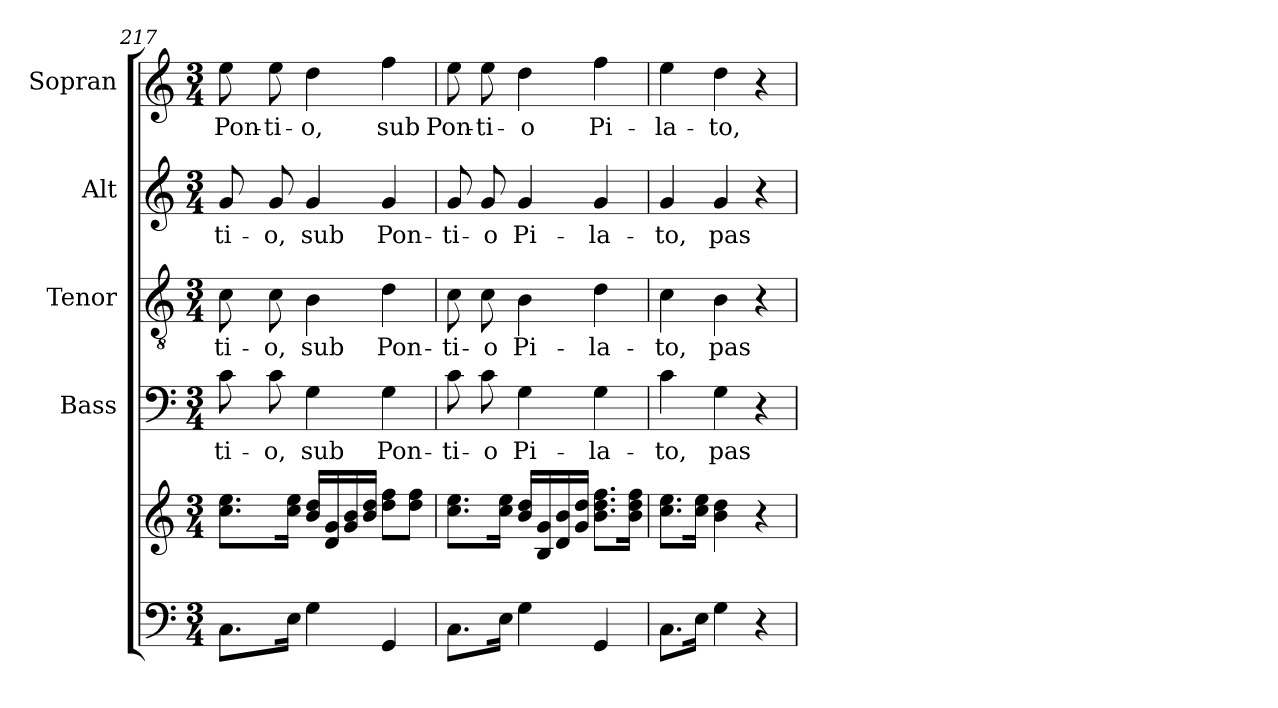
**kern	**kern	**kern	**text	**kern	**text	**kern	**text	**kern	**text
*part5	*part5	*part4	*part4	*part3	*part3	*part2	*part2	*part1	*part1
*staff6	*staff5	*staff4	*staff4	*staff3	*staff3	*staff2	*staff2	*staff1	*staff1
*	*	*I"Bass	*	*I"Tenor	*	*I"Alt	*	*I"Sopran	*
*	*	*I'B.	*	*I'T.	*	*I'A.	*	*I'S.	*
!!LO:LB:g=z
*clefF4	*clefG2	*clefF4	*	*clefGv2	*	*clefG2	*	*clefG2	*
*k[]	*k[]	*k[]	*	*k[]	*	*k[]	*	*k[]	*
*C:	*C:	*C:	*	*C:	*	*C:	*	*C:	*
*M3/4	*M3/4	*M3/4	*	*M3/4	*	*M3/4	*	*M3/4	*
=217	=217	=217	=217	=217	=217	=217	=217	=217	=217
!	!	!	!LO:LY:b	!	!LO:LY:b	!	!LO:LY:b	!	!LO:LY:b
8.C\L	8.cc\ 8.ee\L	8c\	-ti-	8c\	-ti-	8g/	-ti-	8ee\	Pon-
!	!	!	!LO:LY:b	!	!LO:LY:b	!	!LO:LY:b	!	!LO:LY:b
.	.	8c\	-o,	8c\	-o,	8g/	-o,	8ee\	-ti-
16E\Jk	16cc\ 16ee\Jk	.	.	.	.	.	.	.	.
!	!	!	!LO:LY:b	!	!LO:LY:b	!	!LO:LY:b	!	!LO:LY:b
4G\	16b/ 16dd/LL	4G\	sub	4B\	sub	4g/	sub	4dd\	-o,
.	16d/ 16g/	.	.	.	.	.	.	.	.
.	16g/ 16b/	.	.	.	.	.	.	.	.
.	16b/ 16dd/JJ	.	.	.	.	.	.	.	.
!	!	!	!LO:LY:b	!	!LO:LY:b	!	!LO:LY:b	!	!LO:LY:b
4GG/	8dd\ 8ff\L	4G\	Pon-	4d\	Pon-	4g/	Pon-	4ff\	sub
.	8dd\ 8ff\J	.	.	.	.	.	.	.	.
=218	=218	=218	=218	=218	=218	=218	=218	=218	=218
!	!	!	!LO:LY:b	!	!LO:LY:b	!	!LO:LY:b	!	!LO:LY:b
8.C\L	8.cc\ 8.ee\L	8c\	-ti-	8c\	-ti-	8g/	-ti-	8ee\	Pon-
!	!	!	!LO:LY:b	!	!LO:LY:b	!	!LO:LY:b	!	!LO:LY:b
.	.	8c\	-o	8c\	-o	8g/	-o	8ee\	-ti-
16E\Jk	16cc\ 16ee\Jk	.	.	.	.	.	.	.	.
!	!	!	!LO:LY:b	!	!LO:LY:b	!	!LO:LY:b	!	!LO:LY:b
4G\	16b/ 16dd/LL	4G\	Pi-	4B\	Pi-	4g/	Pi-	4dd\	-o
.	16B/ 16g/	.	.	.	.	.	.	.	.
.	16d/ 16b/	.	.	.	.	.	.	.	.
.	16g/ 16dd/JJ	.	.	.	.	.	.	.	.
!	!	!	!LO:LY:b	!	!LO:LY:b	!	!LO:LY:b	!	!LO:LY:b
4GG/	8.b\ 8.dd\ 8.ff\L	4G\	-la-	4d\	-la-	4g/	-la-	4ff\	Pi-
.	16b\ 16dd\ 16ff\Jk	.	.	.	.	.	.	.	.
=219	=219	=219	=219	=219	=219	=219	=219	=219	=219
!	!	!	!LO:LY:b	!	!LO:LY:b	!	!LO:LY:b	!	!LO:LY:b
8.C\L	8.cc\ 8.ee\L	4c\	-to,	4c\	-to,	4g/	-to,	4ee\	-la-
16E\Jk	16cc\ 16ee\Jk	.	.	.	.	.	.	.	.
!	!	!	!LO:LY:b	!	!LO:LY:b	!	!LO:LY:b	!	!LO:LY:b
4G\	4b\ 4dd\	4G\	pas-	4B\	pas-	4g/	pas-	4dd\	-to,
4r	4r	4r	.	4r	.	4r	.	4r	.
=	=	=	=	=	=	=	=	=	=
*-	*-	*-	*-	*-	*-	*-	*-	*-	*-
